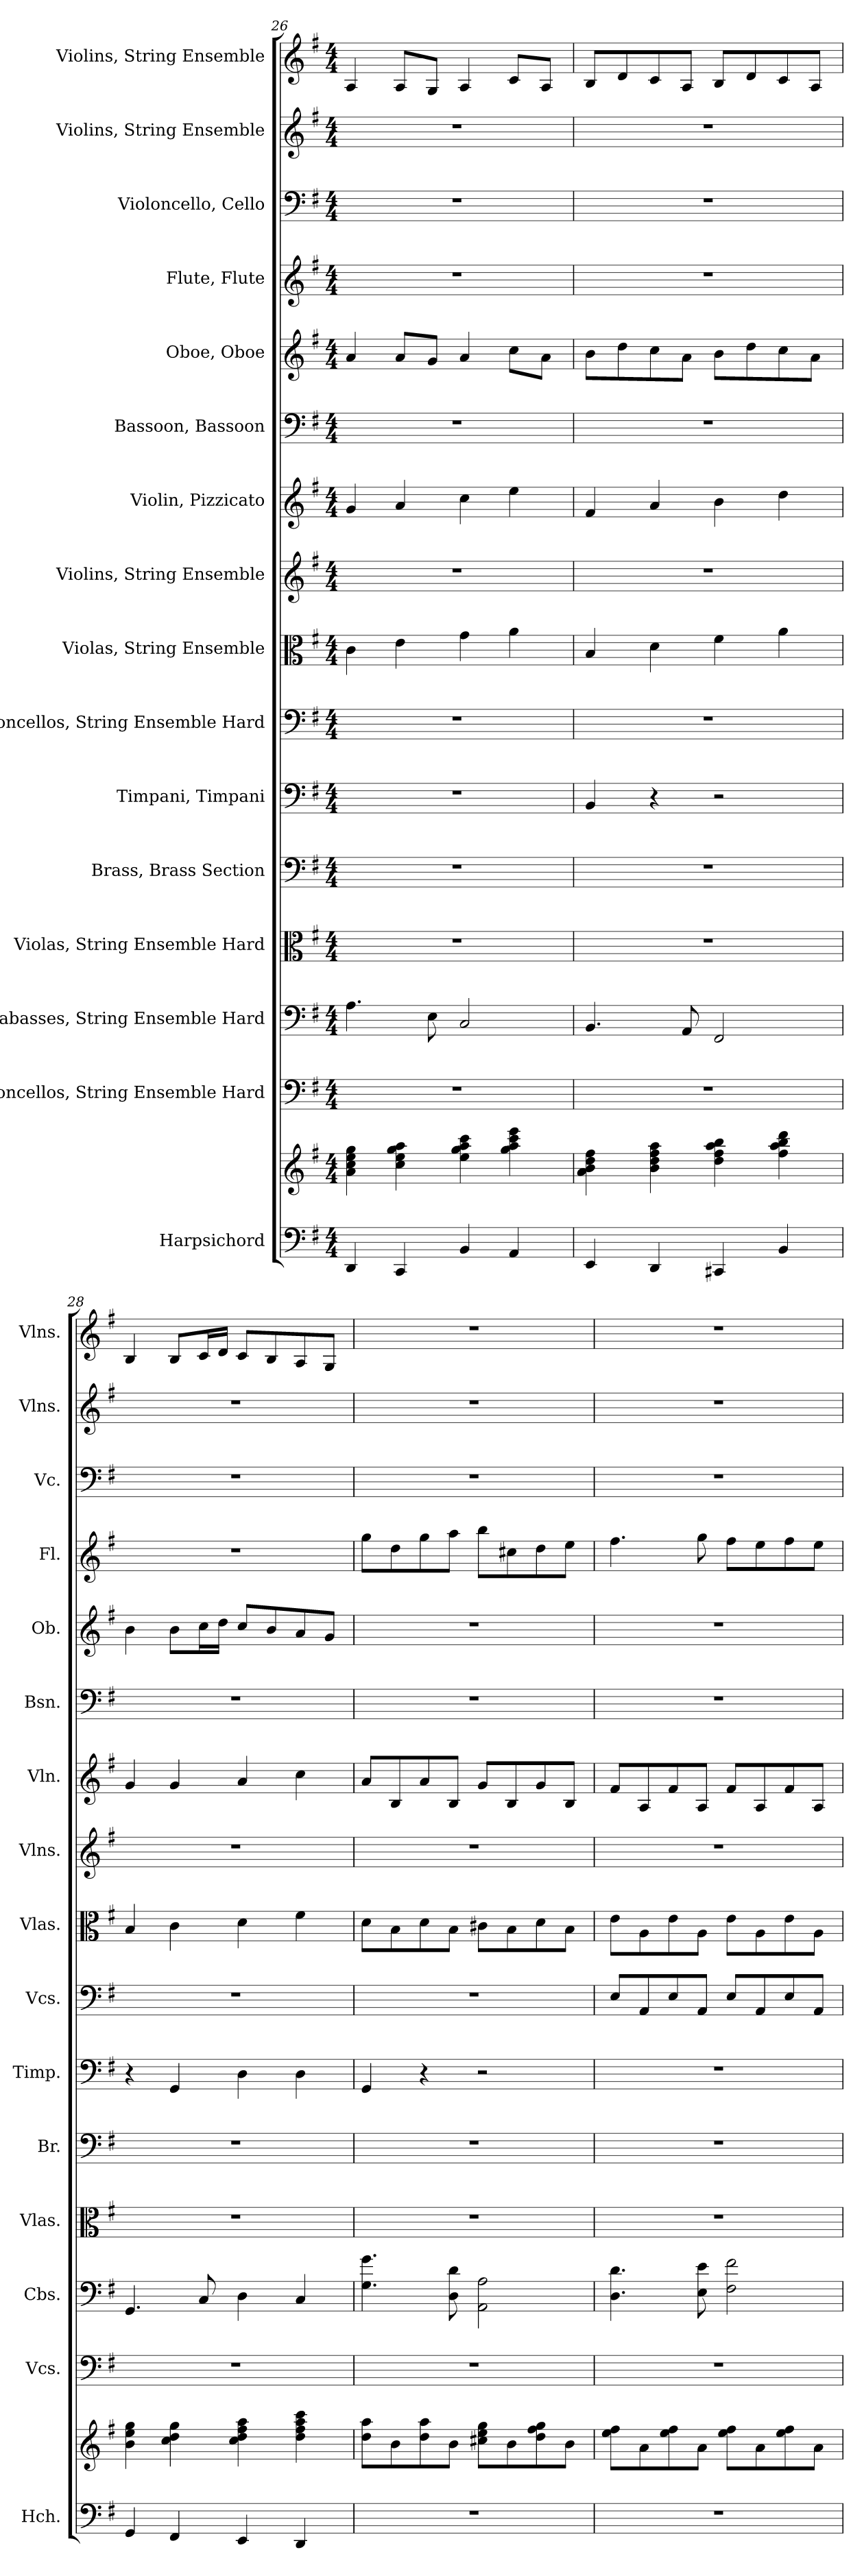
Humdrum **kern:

**kern	**kern	**kern	**kern	**kern	**kern	**kern	**kern	**kern	**kern	**kern	**kern	**kern	**kern	**kern	**kern	**kern
*part16	*part16	*part15	*part14	*part13	*part12	*part11	*part10	*part9	*part8	*part7	*part6	*part5	*part4	*part3	*part2	*part1
*staff17	*staff16	*staff15	*staff14	*staff13	*staff12	*staff11	*staff10	*staff9	*staff8	*staff7	*staff6	*staff5	*staff4	*staff3	*staff2	*staff1
*I"Harpsichord	*	*I"Violoncellos, String Ensemble Hard	*I"Contrabasses, String Ensemble Hard	*I"Violas, String Ensemble Hard	*I"Brass, Brass Section	*I"Timpani, Timpani	*I"Violoncellos, String Ensemble Hard	*I"Violas, String Ensemble	*I"Violins, String Ensemble	*I"Violin, Pizzicato	*I"Bassoon, Bassoon	*I"Oboe, Oboe	*I"Flute, Flute	*I"Violoncello, Cello	*I"Violins, String Ensemble	*I"Violins, String Ensemble
*I'Hch.	*	*I'Vcs.	*I'Cbs.	*I'Vlas.	*I'Br.	*I'Timp.	*I'Vcs.	*I'Vlas.	*I'Vlns.	*I'Vln.	*I'Bsn.	*I'Ob.	*I'Fl.	*I'Vc.	*I'Vlns.	*I'Vlns.
!!LO:PB:g=z
*clefF4	*clefG2	*clefF4	*clefF4	*clefC3	*clefF4	*clefF4	*clefF4	*clefC3	*clefG2	*clefG2	*clefF4	*clefG2	*clefG2	*clefF4	*clefG2	*clefG2
*	*	*	*ITrd7c12	*	*	*	*	*	*	*	*	*	*	*	*	*
*k[f#]	*k[f#]	*k[f#]	*k[f#]	*k[f#]	*k[f#]	*k[f#]	*k[f#]	*k[f#]	*k[f#]	*k[f#]	*k[f#]	*k[f#]	*k[f#]	*k[f#]	*k[f#]	*k[f#]
*M4/4	*M4/4	*M4/4	*M4/4	*M4/4	*M4/4	*M4/4	*M4/4	*M4/4	*M4/4	*M4/4	*M4/4	*M4/4	*M4/4	*M4/4	*M4/4	*M4/4
=26	=26	=26	=26	=26	=26	=26	=26	=26	=26	=26	=26	=26	=26	=26	=26	=26
4DD/	4a\ 4cc\ 4ee\ 4gg\	1r	4.AA\	1r	1r	1r	1r	4c\	1r	4g/	1r	4a/	1r	1r	1r	4A/
4CC/	4cc\ 4ee\ 4gg\ 4aa\	.	.	.	.	.	.	4e\	.	4a/	.	8a/L	.	.	.	8A/L
.	.	.	8EE\	.	.	.	.	.	.	.	.	8g/J	.	.	.	8G/J
4BB/	4ee\ 4gg\ 4aa\ 4ccc\	.	2CC/	.	.	.	.	4g\	.	4cc\	.	4a/	.	.	.	4A/
4AA/	4gg\ 4aa\ 4ccc\ 4eee\	.	.	.	.	.	.	4a\	.	4ee\	.	8cc\L	.	.	.	8c/L
.	.	.	.	.	.	.	.	.	.	.	.	8a\J	.	.	.	8A/J
=27	=27	=27	=27	=27	=27	=27	=27	=27	=27	=27	=27	=27	=27	=27	=27	=27
4EE/	4a\ 4b\ 4dd\ 4ff#\	1r	4.BBB/	1r	1r	4BB/	1r	4B/	1r	4f#/	1r	8b\L	1r	1r	1r	8B/L
.	.	.	.	.	.	.	.	.	.	.	.	8dd\	.	.	.	8d/
4DD/	4b\ 4dd\ 4ff#\ 4aa\	.	.	.	.	4r	.	4d\	.	4a/	.	8cc\	.	.	.	8c/
.	.	.	8AAA/	.	.	.	.	.	.	.	.	8a\J	.	.	.	8A/J
4CC#X/	4dd\ 4ff#\ 4aa\ 4bb\	.	2FFF#/	.	.	2r	.	4f#\	.	4b\	.	8b\L	.	.	.	8B/L
.	.	.	.	.	.	.	.	.	.	.	.	8dd\	.	.	.	8d/
4BB/	4ff#\ 4aa\ 4bb\ 4ddd\	.	.	.	.	.	.	4a\	.	4dd\	.	8cc\	.	.	.	8c/
.	.	.	.	.	.	.	.	.	.	.	.	8a\J	.	.	.	8A/J
=28	=28	=28	=28	=28	=28	=28	=28	=28	=28	=28	=28	=28	=28	=28	=28	=28
4GG/	4b\ 4ee\ 4gg\	1r	4.GGG/	1r	1r	4r	1r	4B/	1r	4g/	1r	4b\	1r	1r	1r	4B/
4FF#/	4cc\ 4dd\ 4gg\	.	.	.	.	4GG/	.	4c\	.	4g/	.	8b\L	.	.	.	8B/L
.	.	.	8CC/	.	.	.	.	.	.	.	.	16cc\L	.	.	.	16c/L
.	.	.	.	.	.	.	.	.	.	.	.	16dd\JJ	.	.	.	16d/JJ
4EE/	4cc\ 4dd\ 4ff#\ 4aa\	.	4DD\	.	.	4D\	.	4d\	.	4a/	.	8cc/L	.	.	.	8c/L
.	.	.	.	.	.	.	.	.	.	.	.	8b/	.	.	.	8B/
4DD/	4dd\ 4ff#\ 4aa\ 4ccc\	.	4CC/	.	.	4D\	.	4f#\	.	4cc\	.	8a/	.	.	.	8A/
.	.	.	.	.	.	.	.	.	.	.	.	8g/J	.	.	.	8G/J
=29	=29	=29	=29	=29	=29	=29	=29	=29	=29	=29	=29	=29	=29	=29	=29	=29
1r	8dd\ 8aa\L	1r	4.GG\ 4.G\	1r	1r	4GG/	1r	8d\L	1r	8a/L	1r	1r	8gg\L	1r	1r	1r
.	8b\	.	.	.	.	.	.	8B\	.	8B/	.	.	8dd\	.	.	.
.	8dd\ 8aa\	.	.	.	.	4r	.	8d\	.	8a/	.	.	8gg\	.	.	.
.	8b\J	.	8DD\ 8D\	.	.	.	.	8B\J	.	8B/J	.	.	8aa\J	.	.	.
.	8cc#X\ 8ee\ 8gg\L	.	2AAA\ 2AA\	.	.	2r	.	8c#X\L	.	8g/L	.	.	8bb\L	.	.	.
.	8b\	.	.	.	.	.	.	8B\	.	8B/	.	.	8cc#X\	.	.	.
.	8dd\ 8ff#\ 8gg\	.	.	.	.	.	.	8d\	.	8g/	.	.	8dd\	.	.	.
.	8b\J	.	.	.	.	.	.	8B\J	.	8B/J	.	.	8ee\J	.	.	.
!!LO:PB:g=z
=30	=30	=30	=30	=30	=30	=30	=30	=30	=30	=30	=30	=30	=30	=30	=30	=30
1r	8ee\ 8ff#\L	1r	4.DD\ 4.D\	1r	1r	1r	8E/L	8e\L	1r	8f#/L	1r	1r	4.ff#\	1r	1r	1r
.	8a\	.	.	.	.	.	8AA/	8A\	.	8A/	.	.	.	.	.	.
.	8ee\ 8ff#\	.	.	.	.	.	8E/	8e\	.	8f#/	.	.	.	.	.	.
.	8a\J	.	8EE\ 8E\	.	.	.	8AA/J	8A\J	.	8A/J	.	.	8gg\	.	.	.
.	8ee\ 8ff#\L	.	2FF#\ 2F#\	.	.	.	8E/L	8e\L	.	8f#/L	.	.	8ff#\L	.	.	.
.	8a\	.	.	.	.	.	8AA/	8A\	.	8A/	.	.	8ee\	.	.	.
.	8ee\ 8ff#\	.	.	.	.	.	8E/	8e\	.	8f#/	.	.	8ff#\	.	.	.
.	8a\J	.	.	.	.	.	8AA/J	8A\J	.	8A/J	.	.	8ee\J	.	.	.
=	=	=	=	=	=	=	=	=	=	=	=	=	=	=	=	=
*-	*-	*-	*-	*-	*-	*-	*-	*-	*-	*-	*-	*-	*-	*-	*-	*-
